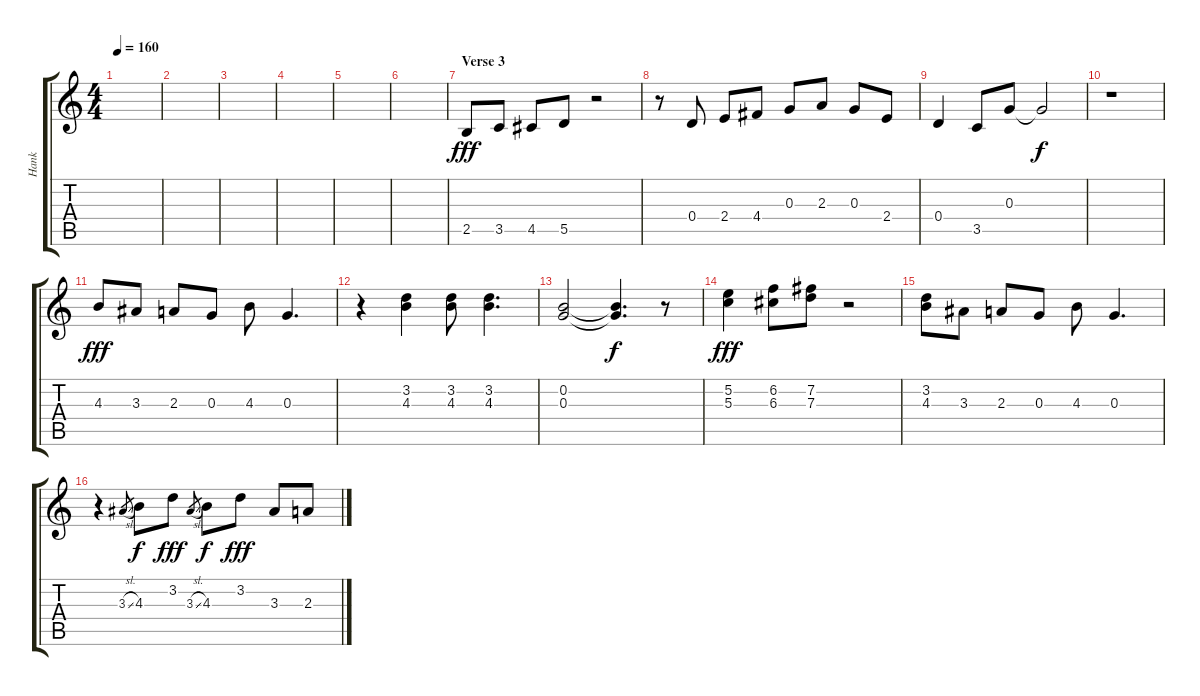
\track ("Hank" "Hank") {instrument acousticguitarsteel}
\staff {score tabs}
\tuning (E4 B3 G3 D3 A2 E2) {hide}
\ts (4 4)
\tempo 160
\clef g2
\ks c
|
|
|
|
|
|
\section ("" "Verse 3")
2.5.8{dy fff} 3.5.8 4.5.8 5.5.8 r.2 |
r.8 0.4.8 2.4.8 4.4.8 0.3.8 2.3.8 0.3.8 2.4.8 |
0.4.4 3.5.8 0.3.8 0.3{t}.2{dy f} |
r.1 |
4.3.8{dy fff} 3.3.8 2.3.8 0.3.8 4.3.8 0.3.4{d} |
r.4 (3.2 4.3).4 (3.2 4.3).8 (3.2 4.3).4{d} |
(0.2 0.3).2 (0.2{t} 0.3{t}).4{d dy f} r.8 |
(5.2 5.3).4{dy fff} (6.2 6.3).8 (7.2 7.3).8 r.2 |
(3.2 4.3).8 3.3.8 2.3.8 0.3.8 4.3.8 0.3.4{d} |
r.4 3.3{sl}.8{gr} 4.3.8{dy f} 3.2.8{dy fff} 3.3{sl}.8{gr} 4.3.8{dy f} 3.2.8{dy fff} 3.3.8 2.3.8
